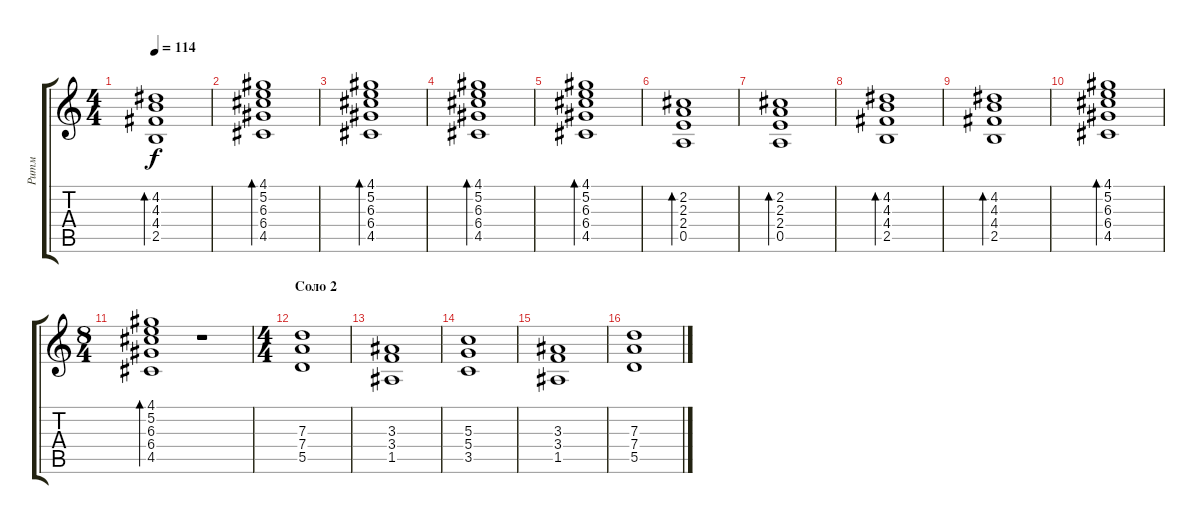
\track ("Ритм" "Ритм") {instrument distortionguitar}
\staff {score tabs}
\tuning (E4 B3 G3 D3 A2 E2) {hide}
\ts (4 4)
\tempo 114
\clef g2
\ks c
(4.2 4.3 4.4 2.5).1{bd 120 dy f} |
(4.1 5.2 6.3 6.4 4.5).1{bd 120} |
(4.1 5.2 6.3 6.4 4.5).1{bd 120} |
(4.1 5.2 6.3 6.4 4.5).1{bd 120} |
(4.1 5.2 6.3 6.4 4.5).1{bd 120} |
(2.2 2.3 2.4 0.5).1{bd 120} |
(2.2 2.3 2.4 0.5).1{bd 120} |
(4.2 4.3 4.4 2.5).1{bd 120} |
(4.2 4.3 4.4 2.5).1{bd 120} |
(4.1 5.2 6.3 6.4 4.5).1{bd 120} |
\ts (8 4)
(4.1 5.2 6.3 6.4 4.5).1{bd 120} r.1 |
\ts (4 4)
\section ("" "Соло 2")
(7.3 7.4 5.5).1{volume 14 instrument distortionguitar} |
(3.3 3.4 1.5).1 |
(5.3 5.4 3.5).1 |
(3.3 3.4 1.5).1 |
(7.3 7.4 5.5).1
